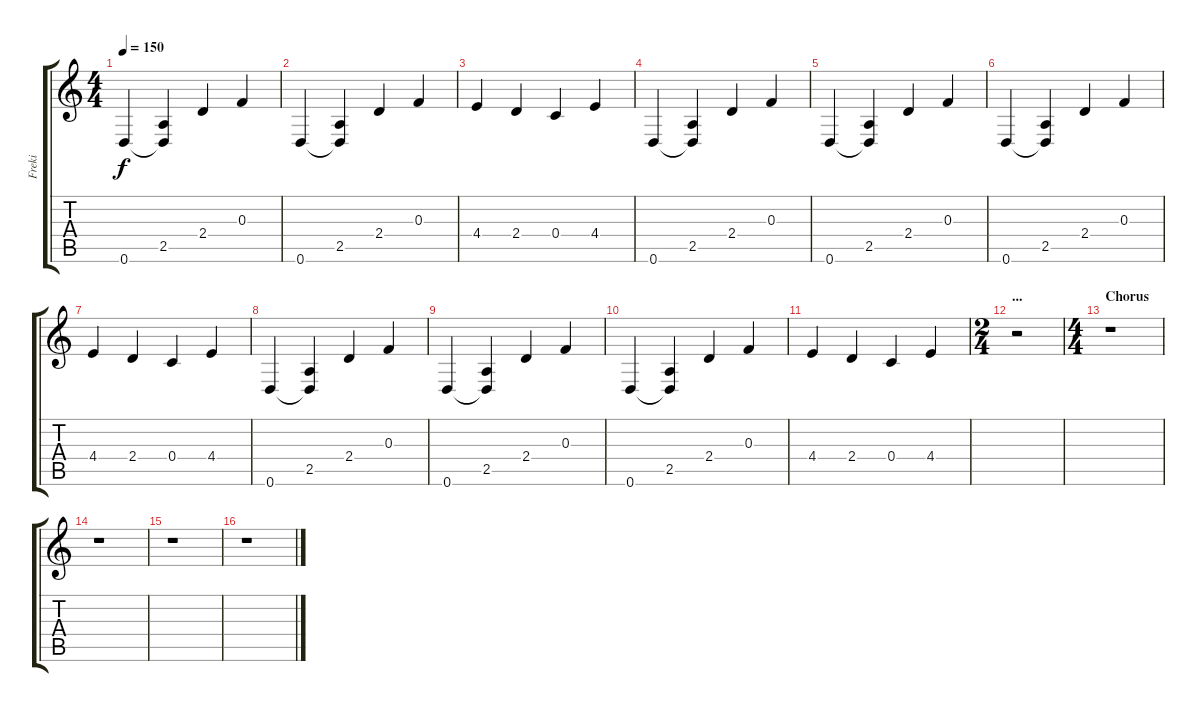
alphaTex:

\track ("Freki" "Freki") {instrument acousticguitarsteel}
\staff {score tabs}
\tuning (D4 A3 F3 C3 G2 D2) {hide}
\ts (4 4)
\tempo 150
\clef g2
\ks c
0.6.4{dy f} (2.5 0.6{t}).4 2.4.4 0.3.4 |
0.6.4 (2.5 0.6{t}).4 2.4.4 0.3.4 |
4.4.4 2.4.4 0.4.4 4.4.4 |
0.6.4 (2.5 0.6{t}).4 2.4.4 0.3.4 |
0.6.4 (2.5 0.6{t}).4 2.4.4 0.3.4 |
0.6.4 (2.5 0.6{t}).4 2.4.4 0.3.4 |
4.4.4 2.4.4 0.4.4 4.4.4 |
0.6.4 (2.5 0.6{t}).4 2.4.4 0.3.4 |
0.6.4 (2.5 0.6{t}).4 2.4.4 0.3.4 |
0.6.4 (2.5 0.6{t}).4 2.4.4 0.3.4 |
4.4.4 2.4.4 0.4.4 4.4.4 |
\ts (2 4)
\section ("" "...")
r.2 |
\ts (4 4)
\section ("" "Chorus")
r.1 |
r.1 |
r.1 |
r.1
